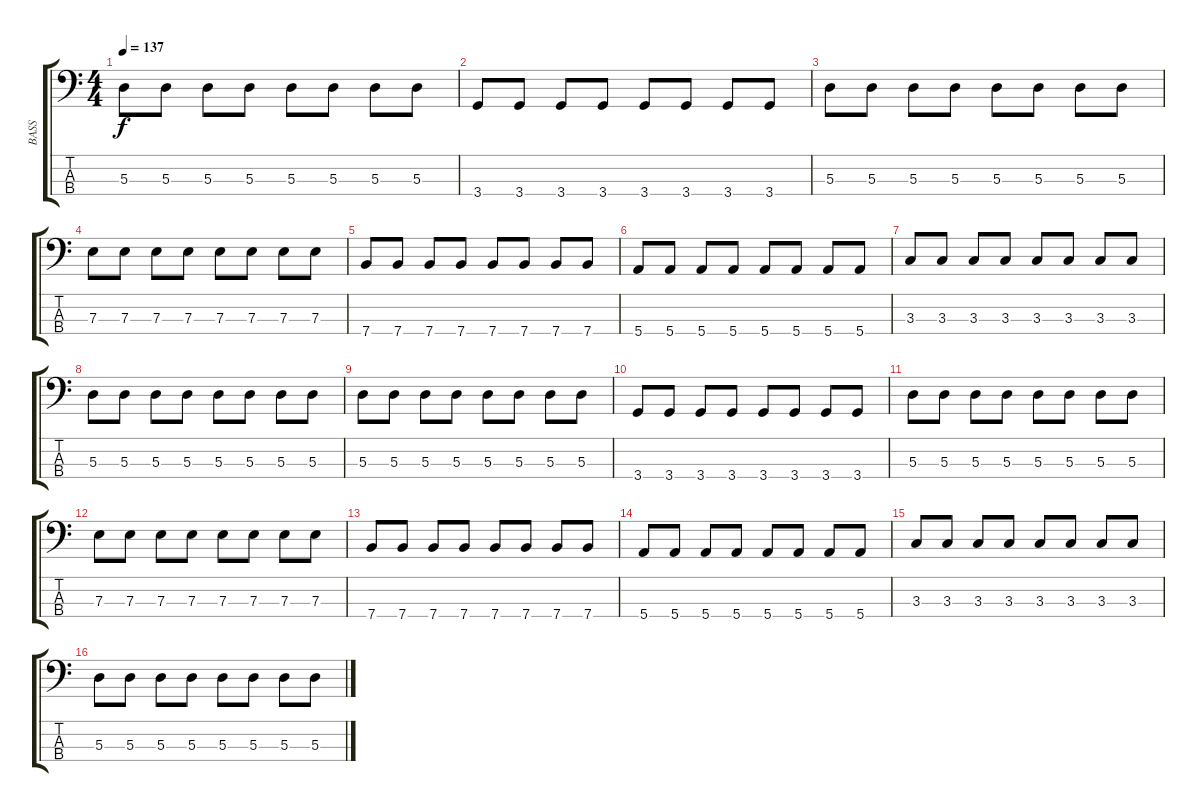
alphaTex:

\track ("BASS" "BASS") {instrument electricbassfinger}
\staff {score tabs}
\tuning (G2 D2 A1 E1) {hide}
\ts (4 4)
\tempo 137
\clef f4
\ks c
5.3.8{dy f} 5.3.8 5.3.8 5.3.8 5.3.8 5.3.8 5.3.8 5.3.8 |
3.4.8 3.4.8 3.4.8 3.4.8 3.4.8 3.4.8 3.4.8 3.4.8 |
5.3.8 5.3.8 5.3.8 5.3.8 5.3.8 5.3.8 5.3.8 5.3.8 |
7.3.8 7.3.8 7.3.8 7.3.8 7.3.8 7.3.8 7.3.8 7.3.8 |
7.4.8 7.4.8 7.4.8 7.4.8 7.4.8 7.4.8 7.4.8 7.4.8 |
5.4.8 5.4.8 5.4.8 5.4.8 5.4.8 5.4.8 5.4.8 5.4.8 |
3.3.8 3.3.8 3.3.8 3.3.8 3.3.8 3.3.8 3.3.8 3.3.8 |
5.3.8 5.3.8 5.3.8 5.3.8 5.3.8 5.3.8 5.3.8 5.3.8 |
5.3.8 5.3.8 5.3.8 5.3.8 5.3.8 5.3.8 5.3.8 5.3.8 |
3.4.8 3.4.8 3.4.8 3.4.8 3.4.8 3.4.8 3.4.8 3.4.8 |
5.3.8 5.3.8 5.3.8 5.3.8 5.3.8 5.3.8 5.3.8 5.3.8 |
7.3.8 7.3.8 7.3.8 7.3.8 7.3.8 7.3.8 7.3.8 7.3.8 |
7.4.8 7.4.8 7.4.8 7.4.8 7.4.8 7.4.8 7.4.8 7.4.8 |
5.4.8 5.4.8 5.4.8 5.4.8 5.4.8 5.4.8 5.4.8 5.4.8 |
3.3.8 3.3.8 3.3.8 3.3.8 3.3.8 3.3.8 3.3.8 3.3.8 |
5.3.8 5.3.8 5.3.8 5.3.8 5.3.8 5.3.8 5.3.8 5.3.8
